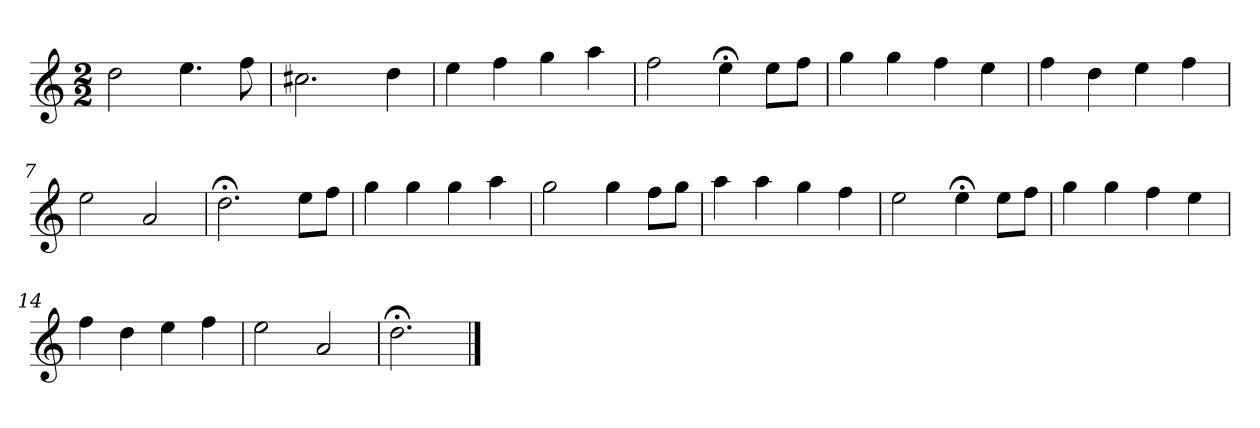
**kern
*part1
*staff1
*k[]
*D:dor
*M2/2
*MM120
=1
2dd
4.ee
8ff
=2
2.cc#X
4dd
=3
4ee
4ff
4gg
4aa
=4
2ff
4ee;<
8eeL
8ffJ
=5
4gg
4gg
4ff
4ee
=6
4ff
4dd
4ee
4ff
=7
2ee
2a
=8
2.dd;<
8eeL
8ffJ
=9
4gg
4gg
4gg
4aa
=10
2gg
4gg
8ffL
8ggJ
=11
4aa
4aa
4gg
4ff
=12
2ee
4ee;<
8eeL
8ffJ
=13
4gg
4gg
4ff
4ee
=14
4ff
4dd
4ee
4ff
=15
2ee
2a
=16
2.dd;<
==
*-
